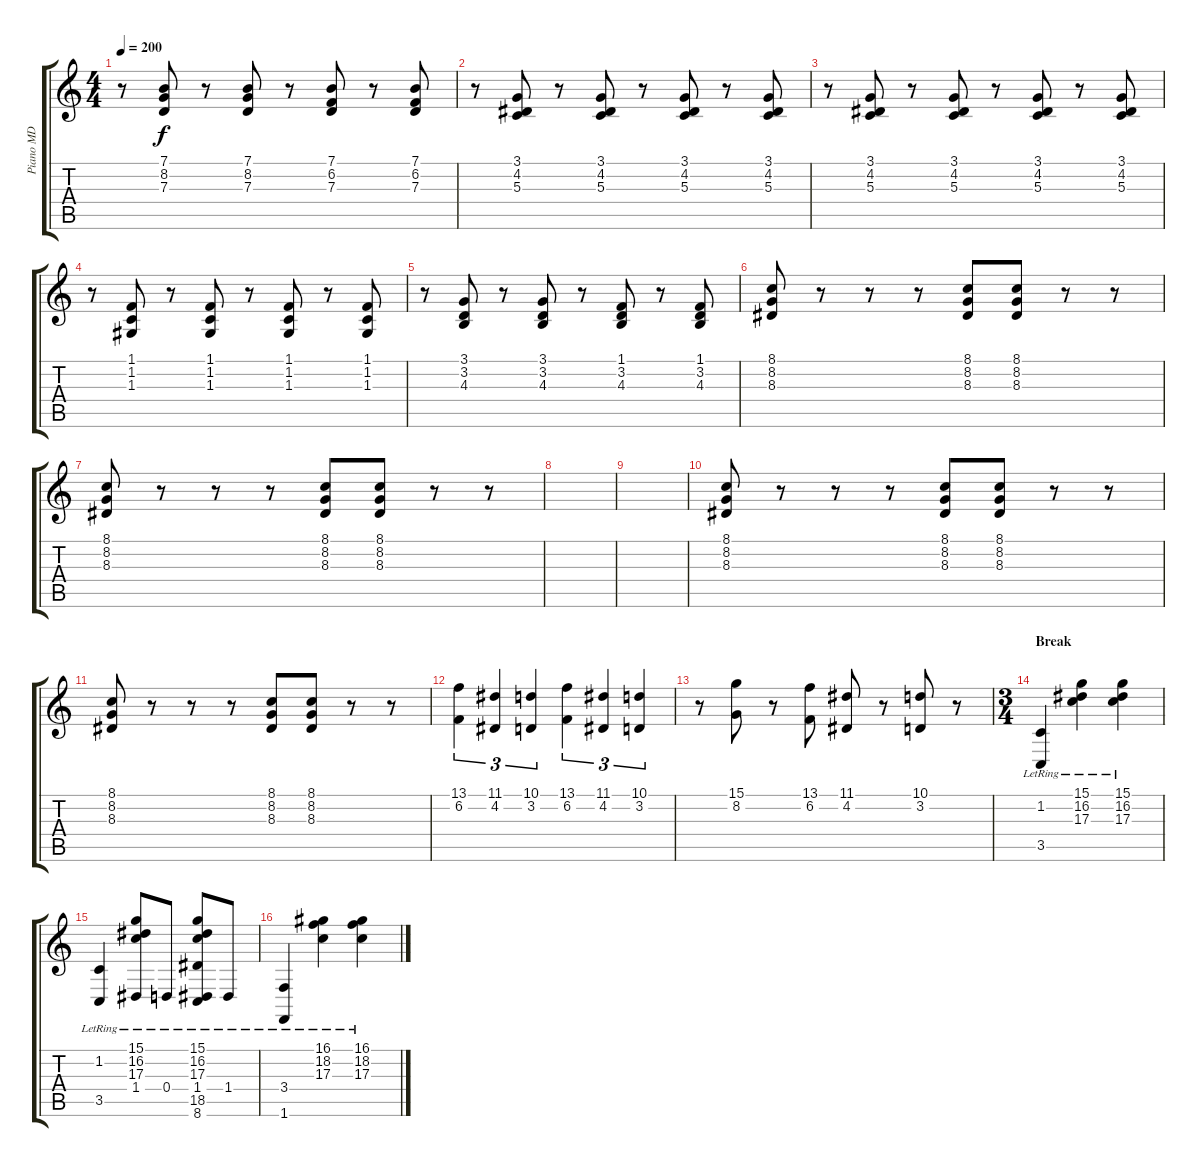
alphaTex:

\track ("Piano MD" "Piano MD") {instrument acousticgrandpiano}
\staff {score tabs}
\tuning (E4 B3 G3 D3 A2 E2) {hide}
\ts (4 4)
\tempo 200
\clef g2
\ks c
r.8{dy f} (7.1 8.2 7.3).8 r.8 (7.1 8.2 7.3).8 r.8 (7.1 6.2 7.3).8 r.8 (7.1 6.2 7.3).8 |
r.8 (3.1 4.2 5.3).8 r.8 (3.1 4.2 5.3).8 r.8 (3.1 4.2 5.3).8 r.8 (3.1 4.2 5.3).8 |
r.8 (3.1 4.2 5.3).8 r.8 (3.1 4.2 5.3).8 r.8 (3.1 4.2 5.3).8 r.8 (3.1 4.2 5.3).8 |
r.8 (1.1 1.2 1.3).8 r.8 (1.1 1.2 1.3).8 r.8 (1.1 1.2 1.3).8 r.8 (1.1 1.2 1.3).8 |
r.8 (3.1 3.2 4.3).8 r.8 (3.1 3.2 4.3).8 r.8 (1.1 3.2 4.3).8 r.8 (1.1 3.2 4.3).8 |
(8.1 8.2 8.3).8 r.8 r.8 r.8 (8.1 8.2 8.3).8 (8.1 8.2 8.3).8 r.8 r.8 |
(8.1 8.2 8.3).8 r.8 r.8 r.8 (8.1 8.2 8.3).8 (8.1 8.2 8.3).8 r.8 r.8 |
|
|
(8.1 8.2 8.3).8 r.8 r.8 r.8 (8.1 8.2 8.3).8 (8.1 8.2 8.3).8 r.8 r.8 |
(8.1 8.2 8.3).8 r.8 r.8 r.8 (8.1 8.2 8.3).8 (8.1 8.2 8.3).8 r.8 r.8 |
(13.1 6.2).4{tu (3 2)} (11.1 4.2).4{tu (3 2)} (10.1 3.2).4{tu (3 2)} (13.1 6.2).4{tu (3 2)} (11.1 4.2).4{tu (3 2)} (10.1 3.2).4{tu (3 2)} |
r.8 (15.1 8.2).8 r.8 (13.1 6.2).8 (11.1 4.2).8 r.8 (10.1 3.2).8 r.8 |
\ts (3 4)
\section ("" "Break")
(1.2{lr} 3.5{lr}).4{volume 16} (15.1{lr} 16.2{lr} 17.3{lr}).4 (15.1{lr} 16.2{lr} 17.3{lr}).4 |
(1.2{lr} 3.5{lr}).4 (15.1{lr} 16.2{lr} 17.3{lr} 1.4{lr}).8 0.4{lr}.8 (15.1{lr} 16.2{lr} 17.3{lr} 1.4{lr} 18.5{lr} 8.6{lr}).8 1.4{lr}.8 |
(3.4{lr} 1.6{lr}).4 (16.1{lr} 18.2{lr} 17.3{lr}).4 (16.1 18.2{lr} 17.3{lr}).4
